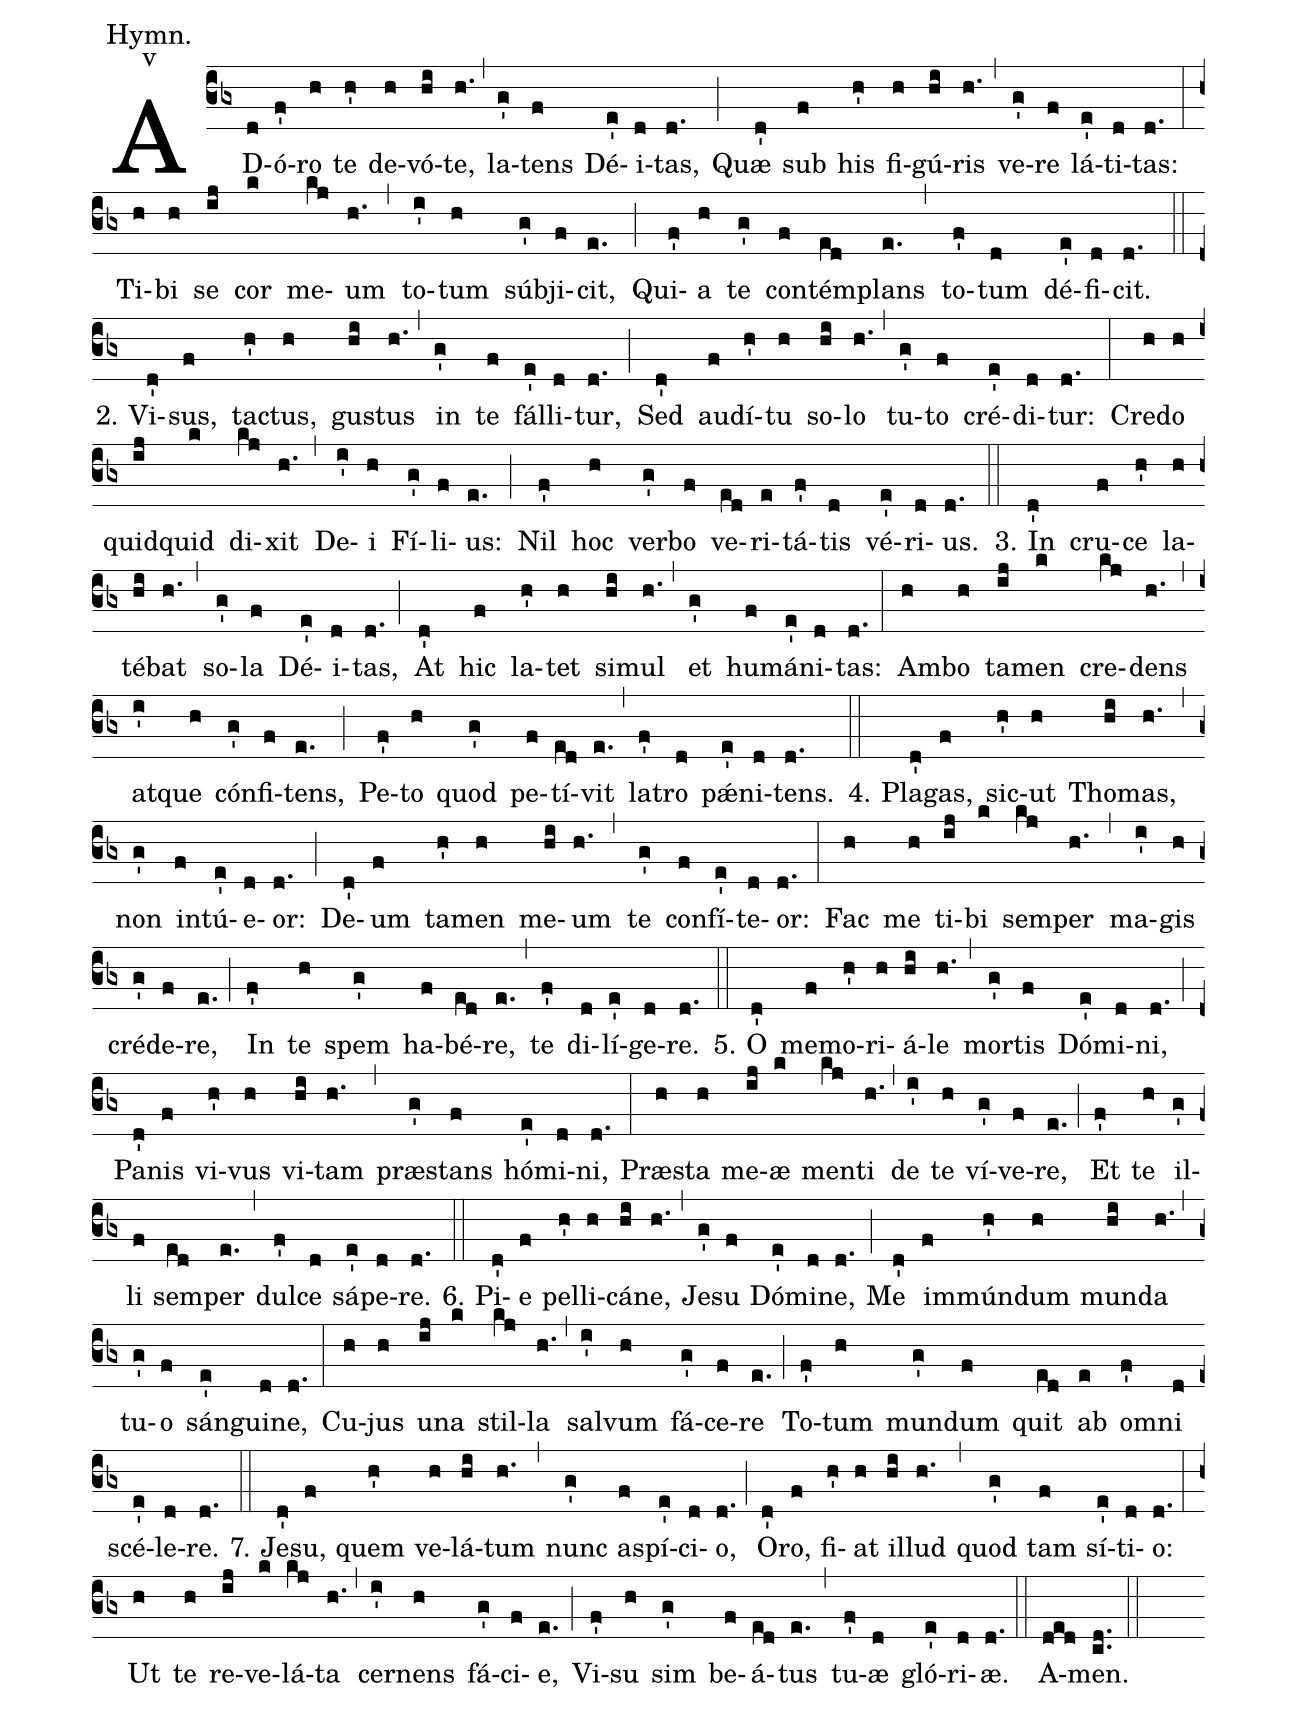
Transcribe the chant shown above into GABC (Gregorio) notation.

office-part: Hymnus;
mode: 5;
annotation: Hymn.;
annotation: v;
%%
(cb3) AD(d)ó(f')ro(h) te(h') de(h)vó(hi)te,(h.) (,) la(g')tens(f) Dé(e')i(d)tas,(d.) (;)
Quæ(d') sub(f) his(h') fi(h)gú(hi)ris(h.) (,) ve(g')re(f) lá(e')ti(d)tas:(d.) (:)
Ti(h)bi(h) se(ij) cor(k) me(kj)um(h.) (,) to(i')tum(h) súb(g')ji(f)cit,(e.) (;)
Qui(f')a(h) te(g') con(f)tém(ed)plans(e.) (,) to(f')tum(d) dé(e')fi(d)cit.(d.) (::)
2. V{i}(d')sus,(f) tac(h')tus,(h) gus(hi)tus(h.) (,) in(g') te(f) fál(e')li(d)tur,(d.) (;)
Sed(d') au(f)dí(h')tu(h) so(hi)lo(h.) (,) tu(g')to(f) cré(e')di(d)tur:(d.) (:)
Cre(h)do(h) quid(ij)quid(k) di(kj)xit(h.) (,) De(i')i(h) Fí(g')li(f)us:(e.) (;)
Nil(f') hoc(h) ver(g')bo(f) ve(ed)ri(e)tá(f')tis(d) vé(e')ri(d)us.(d.) (::)
3. In(d') cru(f)ce(h') la(h)té(hi)bat(h.) (,) so(g')la(f) Dé(e')i(d)tas,(d.) (;)
At(d') hic(f) la(h')tet(h) si(hi)mul(h.) (,) et(g') hu(f)má(e')ni(d)tas:(d.) (:)
Am(h)bo(h) ta(ij)men(k) cre(kj)dens(h.) (,) at(i')que(h) cón(g')fi(f)tens,(e.) (;)
Pe(f')to(h) quod(g') pe(f)tí(ed)vit(e.) (,) la(f')tro(d) pǽ(e')ni(d)tens.(d.) (::)
4. Pl{a}(d')gas,(f) sic(h')ut(h) Tho(hi)mas,(h.) (,) non(g') in(f)tú(e')e(d)or:(d.) (;)
De(d')um(f) ta(h')men(h) me(hi)um(h.) (,) te(g') con(f)fí(e')te(d)or:(d.) (:)
Fac(h) me(h) ti(ij)bi(k) sem(kj)per(h.) (,) ma(i')gis(h) cré(g')de(f)re,(e.) (;)
In(f') te(h) spem(g') ha(f)bé(ed)re,(e.) (,) te(f') di(d)lí(e')ge(d)re.(d.) (::)
5. O(d') me(f)mo(h')ri(h)á(hi)le(h.) (,) mor(g')tis(f) Dó(e')mi(d)ni,(d.) (;)
Pa(d')nis(f) vi(h')vus(h) vi(hi)tam(h.) (,) præ(g')stans(f) hó(e')mi(d)ni,(d.) (:)
Præ(h)sta(h) me(ij)æ(k) men(kj)ti(h.) (,) de(i') te(h) ví(g')ve(f)re,(e.) (;)
Et(f') te(h) il(g')li(f) sem(ed)per(e.) (,) dul(f')ce(d) sá(e')pe(d)re.(d.) (::)
6. P{i}(d')e(f) pel(h')li(h)cá(hi)ne,(h.) (,) Je(g')su(f) Dó(e')mi(d)ne,(d.) (;)
Me(d') im(f)mún(h')dum(h) mun(hi)da(h.) (,) tu(g')o(f) sán(e')gui(d)ne,(d.) (:)
Cu(h)jus(h) u(ij)na(k) stil(kj)la(h.) (,) sal(i')vum(h) fá(g')ce(f)re(e.) (;)
To(f')tum(h) mun(g')dum(f) quit(ed) ab(e) om(f')ni(d) scé(e')le(d)re.(d.) (::)
7. J{e}(d')su,(f) quem(h') ve(h)lá(hi)tum(h.) (,) nunc(g') a(f)spí(e')ci(d)o,(d.) (;)
O(d')ro,(f) fi(h')at(h) il(hi)lud(h.) (,) quod(g') tam(f) sí(e')ti(d)o:(d.) (:)
Ut(h) te(h) re(ij)ve(k)lá(kj)ta(h.) (,) cer(i')nens(h) fá(g')ci(f)e,(e.) (;)
Vi(f')su(h) sim(g') be(f)á(ed)tus(e.) (,) tu(f')æ(d) gló(e')ri(d)æ.(d.) (::)
A(ded)men.(cd..) (::)
